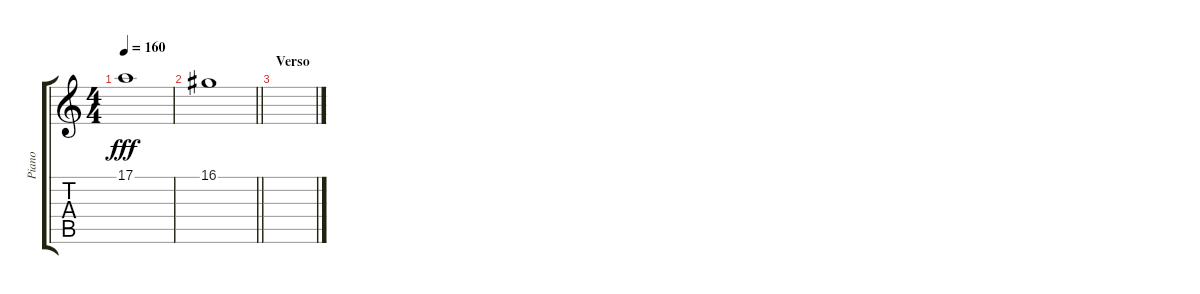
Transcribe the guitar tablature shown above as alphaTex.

\track ("Piano" "Piano") {instrument stringensemble1}
\staff {score tabs}
\tuning (E4 B3 G3 D3 A2 E2) {hide}
\ts (4 4)
\tempo 160
\clef g2
\ks c
17.1.1{dy fff} |
\barLineRight lightlight
16.1.1 |
\section ("" "Verso")
